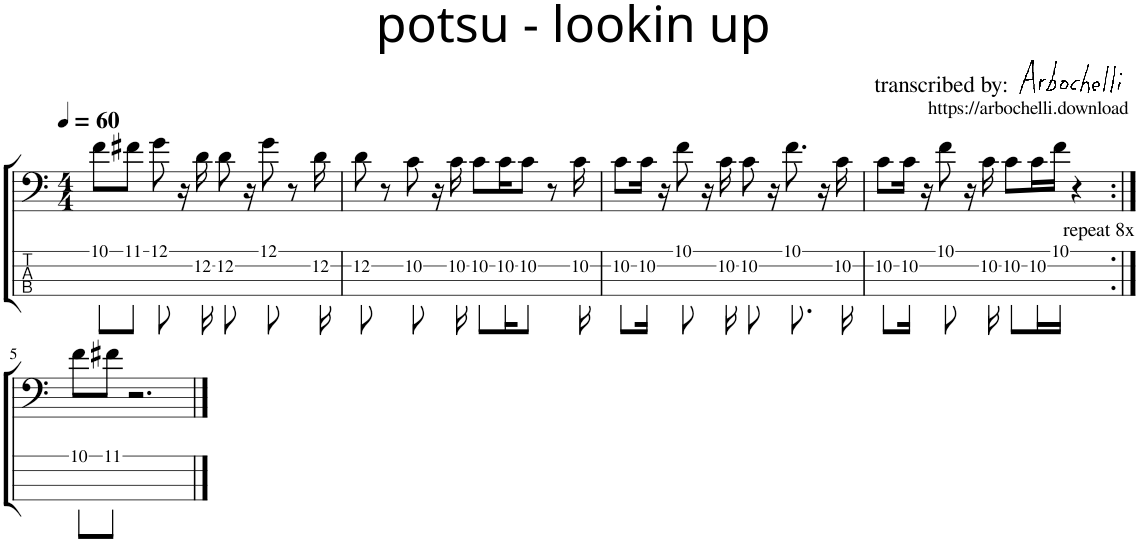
**kern	**kern
*part1	*part1
*staff2	*staff1
*I"Bass Guitar	*
*I'B. Guit.	*
*stria4	*
*	*clefF4
*Trd7c12	*Trd7c12
*k[]	*k[]
*M4/4	*M4/4
*MM60	*MM60
=1	=1
8f\L	8f\L
8f#\J	8f#X\J
8g\	8g\
16r	16r
16d\	16d\
8d\	8d\
16r	16r
8g\	8g\
8r	8r
16d\	16d\
=2	=2
8d\	8d\
8r	8r
8c\	8c\
16r	16r
16c\	16c\
8c\L	8c\L
16c\K	16c\K
8c\J	8c\J
8r	8r
16c\	16c\
=3	=3
8c\L	8c\L
16c\Jk	16c\Jk
16r	16r
8f\	8f\
16r	16r
16c\	16c\
8c\	8c\
16r	16r
8.f\	8.f\
16r	16r
16c\	16c\
=4	=4
8c\L	8c\L
16c\Jk	16c\Jk
16r	16r
8f\	8f\
16r	16r
16c\	16c\
8c\L	8c\L
16c\L	16c\L
16f\JJ	16f\JJ
!	!LO:TX:b:t=repeat 8x
4r	4r
!!LO:LB:g=z
=5:|!	=5:|!
8f\L	8f\L
8f#X\J	8f#X\J
2.r	2.r
==	==
*-	*-
